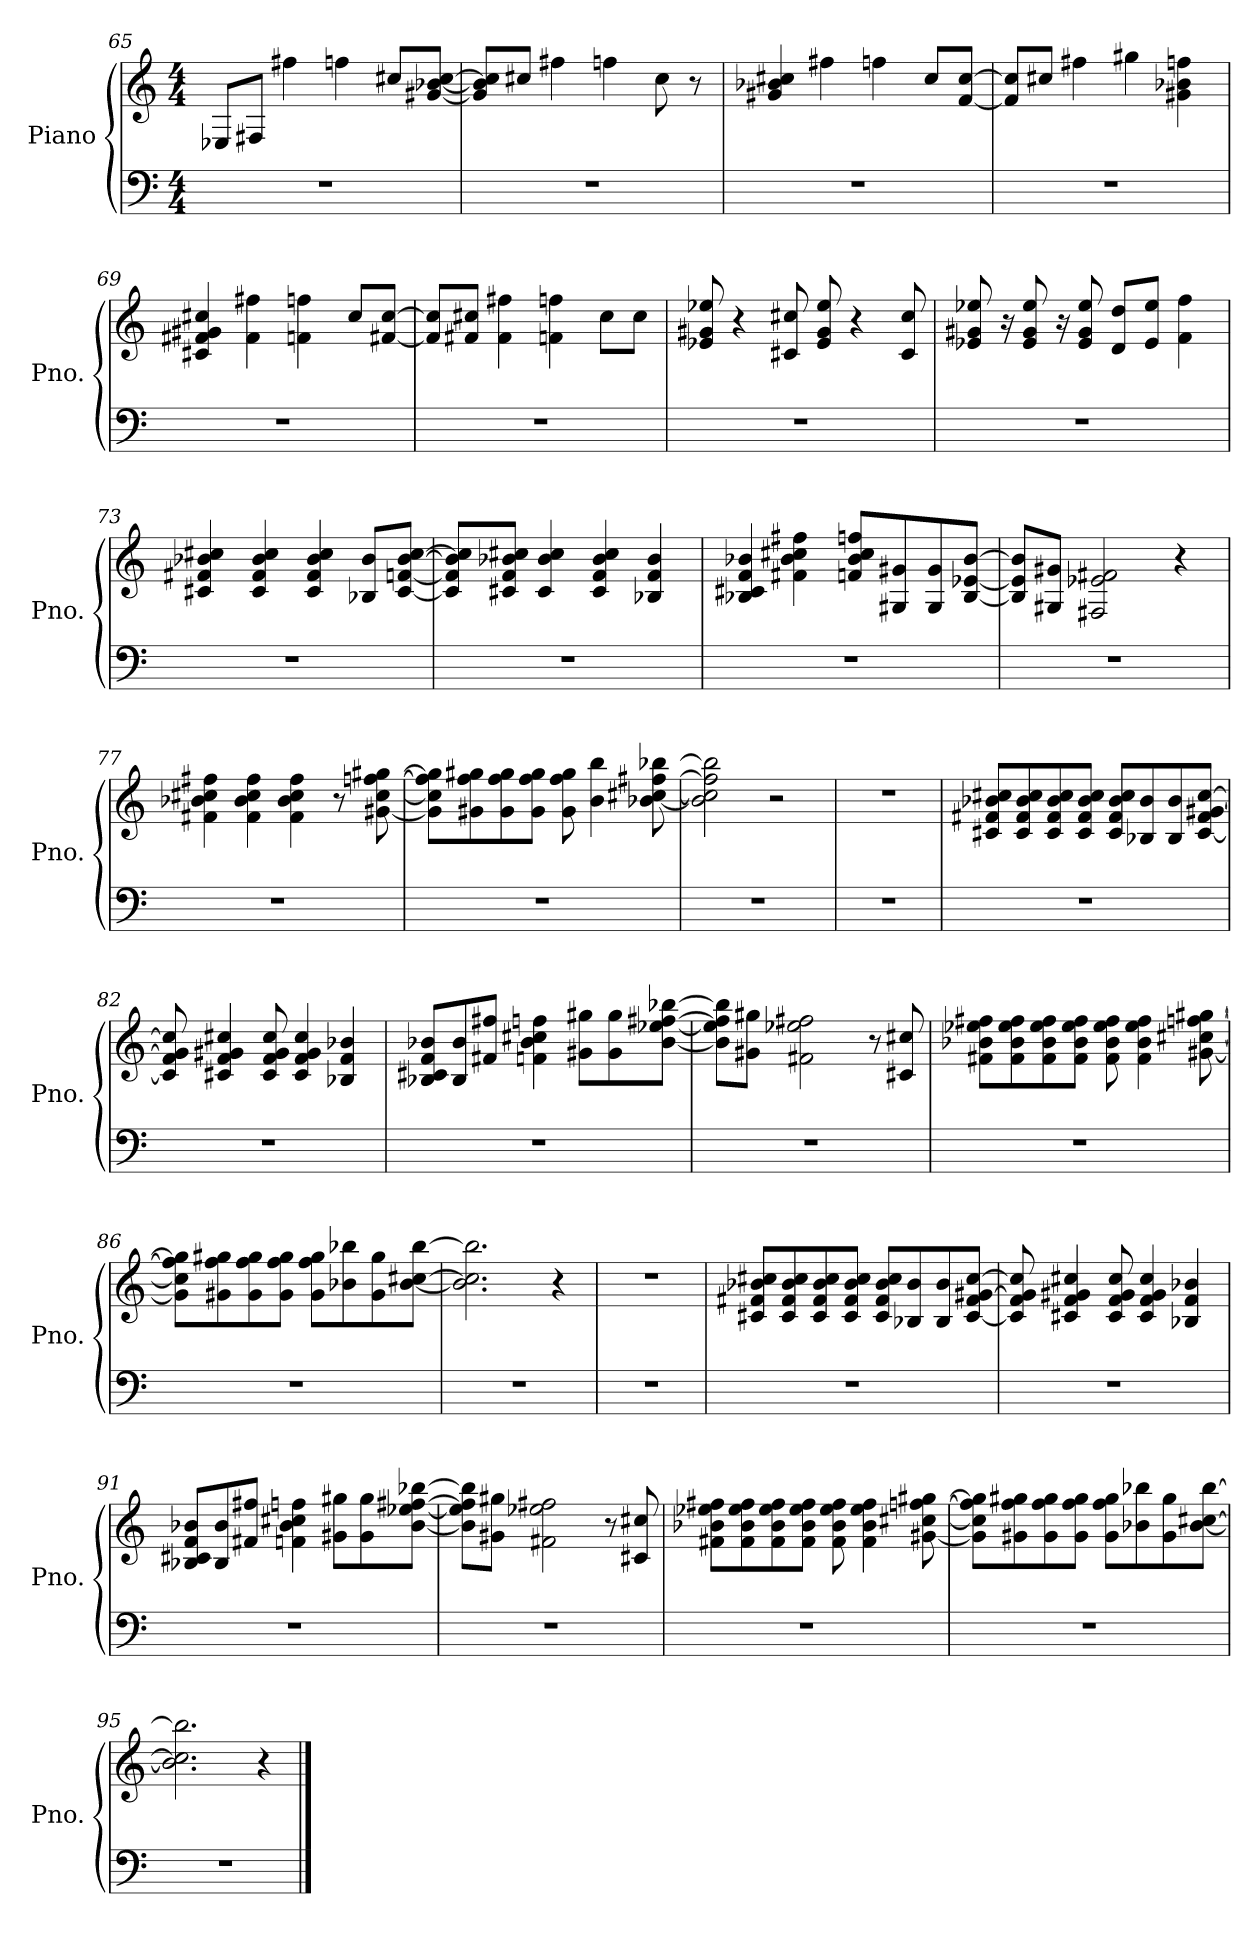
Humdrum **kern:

**kern	**kern
*part1	*part1
*staff2	*staff1
*I"Piano	*
*I'Pno.	*
*clefF4	*clefG2
*k[]	*k[]
*M4/4	*M4/4
=65	=65
1r	8E-X/L
.	8F#X/J
.	4ff#X\
.	4ffn\
.	8cc#X/L
.	[8g#X/ [8b-X/ [8cc#/J
=66	=66
1r	8g#/] 8b-/] 8cc#/]L
.	8cc#X/J
.	4ff#X\
.	4ffn\
.	8cc#\
.	8r
!!LO:PB:g=z
=67	=67
1r	4g#X/ 4b-X/ 4cc#X/
.	4ff#X\
.	4ffn\
.	8cc#/L
.	[8f/ [8cc#/J
=68	=68
1r	8f/] 8cc#/]L
.	8cc#X/J
.	4ff#X\
.	4gg#X\
.	4g#X\ 4b-X\ 4ffn\
=69	=69
1r	4c#X/ 4f#X/ 4g#X/ 4cc#X/
.	4f#\ 4ff#X\
.	4fn\ 4ffn\
.	8cc#/L
.	[8f#X/ [8cc#/J
=70	=70
1r	8f#/] 8cc#/]L
.	8f#X/ 8cc#X/J
.	4f#\ 4ff#X\
.	4fn\ 4ffn\
.	8cc#\L
.	8cc#\J
!!LO:LB:g=z
=71	=71
1r	8e-X/ 8g#X/ 8ee-X/
.	4r
.	8c#X/ 8cc#X/
.	8e-/ 8g#/ 8ee-/
.	4r
.	8c#/ 8cc#/
=72	=72
1r	8e-X/ 8g#X/ 8ee-X/
.	16r
.	8e-/ 8g#/ 8ee-/
.	16r
.	8e-/ 8g#/ 8ee-/
.	8d/ 8dd/L
.	8e-/ 8ee-/J
.	4f\ 4ff\
=73	=73
1r	4c#X/ 4f#X/ 4b-X/ 4cc#X/
.	4c#/ 4f#/ 4b-/ 4cc#/
.	4c#/ 4f#/ 4b-/ 4cc#/
.	8B-X/ 8b-/L
.	[8c#/ [8fn/ [8b-/ [8cc#/J
!!LO:LB:g=z
=74	=74
1r	8c#/] 8f/] 8b-/] 8cc#/]L
.	8c#X/ 8f/ 8b-X/ 8cc#X/J
.	4c#/ 4b-/ 4cc#/
.	4c#/ 4f/ 4b-/ 4cc#/
.	4B-X/ 4f/ 4b-/
=75	=75
1r	4B-X/ 4c#X/ 4f/ 4b-X/
.	4f#X\ 4b-\ 4cc#X\ 4ff#X\
.	8fn/ 8b-/ 8cc#/ 8ffn/L
.	8G#X/ 8g#X/
.	8G#/ 8g#/
.	[8B-/ [8e-X/ [8b-/J
=76	=76
1r	8B-/] 8e-/] 8b-/]L
.	8G#X/ 8g#X/J
.	2F#X/ 2e-X/ 2f#X/
.	4r
!!LO:LB:g=z
=77	=77
1r	4f#X\ 4b-X\ 4cc#X\ 4ff#X\
.	4f#\ 4b-\ 4cc#\ 4ff#\
.	4f#\ 4b-\ 4cc#\ 4ff#\
.	8r
.	[8g#X\ [8cc#\ [8ffn\ [8gg#X\
=78	=78
1r	8g#\] 8cc#\] 8ff\] 8gg#\]L
.	8g#X\ 8ff\ 8gg#X\
.	8g#\ 8ff\ 8gg#\
.	8g#\ 8ff\ 8gg#\J
.	8g#\ 8ff\ 8gg#\
.	4b\ 4bb\
.	[8b-X\ [8cc#X\ [8ff#X\ [8bb-X\
=79	=79
1r	2b-\] 2cc#\] 2ff#\] 2bb-\]
.	2r
=80	=80
1r	1r
!!LO:LB:g=z
=81	=81
1r	8c#X/ 8f#X/ 8b-X/ 8cc#X/L
.	8c#/ 8f#/ 8b-/ 8cc#/
.	8c#/ 8f#/ 8b-/ 8cc#/
.	8c#/ 8f#/ 8b-/ 8cc#/J
.	8c#/ 8f#/ 8b-/ 8cc#/L
.	8B-X/ 8b-/
.	8B-/ 8b-/
.	[8c#/ 8f#/ [8g#X/ [8cc#/J
=82	=82
1r	8c#/] 8f/ 8g#/] 8cc#/]
.	4c#X/ 4f/ 4g#X/ 4cc#X/
.	8c#/ 8f/ 8g#/ 8cc#/
.	4c#/ 4f/ 4g#/ 4cc#/
.	4B-X/ 4f/ 4b-X/
!!LO:PB:g=z
=83	=83
1r	8B-X/ 8c#X/ 8f/ 8b-X/L
.	8B-/ 8b-/
.	8f#X/ 8ff#X/J
.	4fn\ 4b-\ 4cc#X\ 4ffn\
.	8g#X\ 8gg#X\L
.	8g#\ 8gg#\
.	[8b-\ [8ee-X\ [8ff#X\ [8bb-X\J
=84	=84
1r	8b-\] 8ee-\] 8ff#\] 8bb-\]L
.	8g#X\ 8gg#X\J
.	2f#X\ 2ee-X\ 2ff#X\
.	8r
.	8c#X/ 8cc#X/
!!LO:LB:g=z
=85	=85
1r	8f#X\ 8b-X\ 8ee-X\ 8ff#X\L
.	8f#\ 8b-\ 8ee-\ 8ff#\
.	8f#\ 8b-\ 8ee-\ 8ff#\
.	8f#\ 8b-\ 8ee-\ 8ff#\J
.	8f#\ 8b-\ 8ee-\ 8ff#\
.	4f#\ 4b-\ 4ee-\ 4ff#\
.	[8g#X\ [8cc#X\ [8ffn\ [8gg#X\
=86	=86
1r	8g#\] 8cc#\] 8ff\] 8gg#\]L
.	8g#X\ 8ff\ 8gg#X\
.	8g#\ 8ff\ 8gg#\
.	8g#\ 8ff\ 8gg#\J
.	8g#\ 8ff\ 8gg#\L
.	8b-X\ 8bb-X\
.	8g#\ 8gg#\
.	[8b-\ [8cc#X\ [8bb-\J
=87	=87
1r	2.b-\] 2.cc#\] 2.bb-\]
.	4r
=88	=88
1r	1r
!!LO:LB:g=z
=89	=89
1r	8c#X/ 8f#X/ 8b-X/ 8cc#X/L
.	8c#/ 8f#/ 8b-/ 8cc#/
.	8c#/ 8f#/ 8b-/ 8cc#/
.	8c#/ 8f#/ 8b-/ 8cc#/J
.	8c#/ 8f#/ 8b-/ 8cc#/L
.	8B-X/ 8b-/
.	8B-/ 8b-/
.	[8c#/ 8f#/ [8g#X/ [8cc#/J
=90	=90
1r	8c#/] 8f/ 8g#/] 8cc#/]
.	4c#X/ 4f/ 4g#X/ 4cc#X/
.	8c#/ 8f/ 8g#/ 8cc#/
.	4c#/ 4f/ 4g#/ 4cc#/
.	4B-X/ 4f/ 4b-X/
!!LO:LB:g=z
=91	=91
1r	8B-X/ 8c#X/ 8f/ 8b-X/L
.	8B-/ 8b-/
.	8f#X/ 8ff#X/J
.	4fn\ 4b-\ 4cc#X\ 4ffn\
.	8g#X\ 8gg#X\L
.	8g#\ 8gg#\
.	[8b-\ [8ee-X\ [8ff#X\ [8bb-X\J
=92	=92
1r	8b-\] 8ee-\] 8ff#\] 8bb-\]L
.	8g#X\ 8gg#X\J
.	2f#X\ 2ee-X\ 2ff#X\
.	8r
.	8c#X/ 8cc#X/
!!LO:LB:g=z
=93	=93
1r	8f#X\ 8b-X\ 8ee-X\ 8ff#X\L
.	8f#\ 8b-\ 8ee-\ 8ff#\
.	8f#\ 8b-\ 8ee-\ 8ff#\
.	8f#\ 8b-\ 8ee-\ 8ff#\J
.	8f#\ 8b-\ 8ee-\ 8ff#\
.	4f#\ 4b-\ 4ee-\ 4ff#\
.	[8g#X\ [8cc#X\ [8ffn\ [8gg#X\
=94	=94
1r	8g#\] 8cc#\] 8ff\] 8gg#\]L
.	8g#X\ 8ff\ 8gg#X\
.	8g#\ 8ff\ 8gg#\
.	8g#\ 8ff\ 8gg#\J
.	8g#\ 8ff\ 8gg#\L
.	8b-X\ 8bb-X\
.	8g#\ 8gg#\
.	[8b-\ [8cc#X\ [8bb-\J
=95	=95
1r	2.b-\] 2.cc#\] 2.bb-\]
.	4r
==	==
*-	*-
